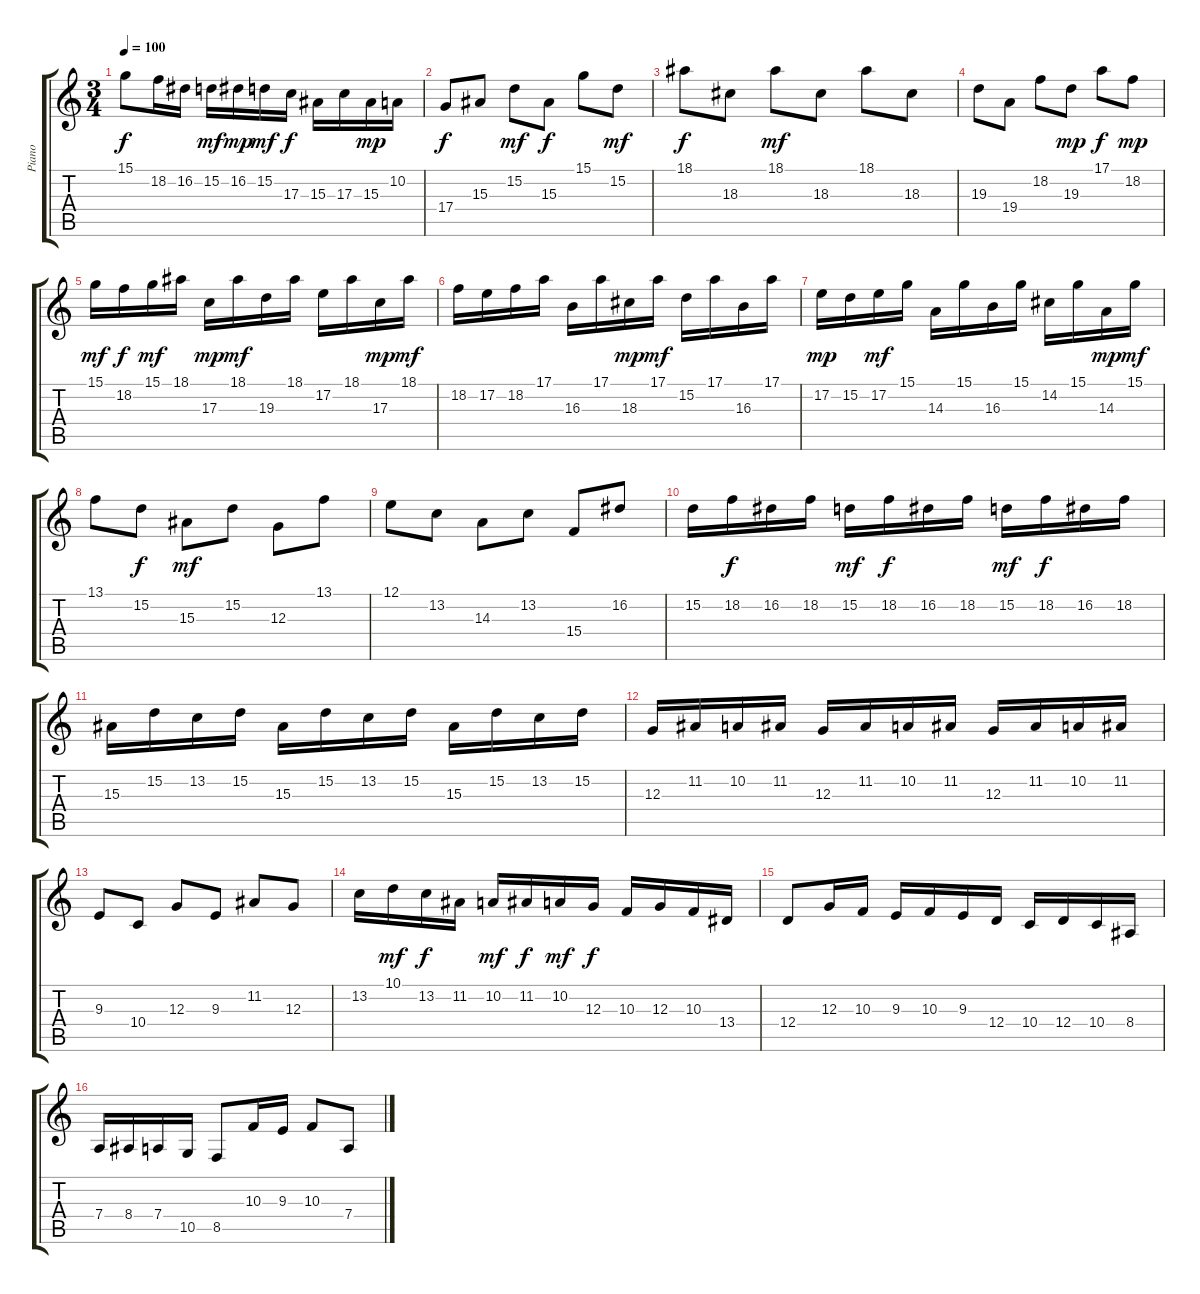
\track ("Piano" "Piano") {instrument acousticgrandpiano}
\staff {score tabs}
\tuning (E4 B3 G3 D3 A2 E2) {hide}
\ts (3 4)
\tempo 100
\clef g2
\ks c
15.1.8{dy f} 18.2.16 16.2.16 15.2.16{dy mf} 16.2.16{dy mp} 15.2.16{dy mf} 17.3.16{dy f} 15.3.16 17.3.16 15.3.16{dy mp} 10.2.16 |
17.4.8{dy f} 15.3.8 15.2.8{dy mf} 15.3.8{dy f} 15.1.8 15.2.8{dy mf} |
18.1.8{dy f} 18.3.8 18.1.8{dy mf} 18.3.8 18.1.8 18.3.8 |
19.3.8 19.4.8 18.2.8 19.3.8{dy mp} 17.1.8{dy f} 18.2.8{dy mp} |
15.1.16{dy mf} 18.2.16{dy f} 15.1.16{dy mf} 18.1.16 17.3.16{dy mp} 18.1.16{dy mf} 19.3.16 18.1.16 17.2.16 18.1.16 17.3.16{dy mp} 18.1.16{dy mf} |
18.2.16 17.2.16 18.2.16 17.1.16 16.3.16 17.1.16 18.3.16{dy mp} 17.1.16{dy mf} 15.2.16 17.1.16 16.3.16 17.1.16 |
17.2.16{dy mp} 15.2.16 17.2.16{dy mf} 15.1.16 14.3.16 15.1.16 16.3.16 15.1.16 14.2.16 15.1.16 14.3.16{dy mp} 15.1.16{dy mf} |
13.1.8 15.2.8{dy f} 15.3.8{dy mf} 15.2.8 12.3.8 13.1.8 |
12.1.8 13.2.8 14.3.8 13.2.8 15.4.8 16.2.8 |
15.2.16 18.2.16{dy f} 16.2.16 18.2.16 15.2.16{dy mf} 18.2.16{dy f} 16.2.16 18.2.16 15.2.16{dy mf} 18.2.16{dy f} 16.2.16 18.2.16 |
15.3.16 15.2.16 13.2.16 15.2.16 15.3.16 15.2.16 13.2.16 15.2.16 15.3.16 15.2.16 13.2.16 15.2.16 |
12.3.16 11.2.16 10.2.16 11.2.16 12.3.16 11.2.16 10.2.16 11.2.16 12.3.16 11.2.16 10.2.16 11.2.16 |
9.3.8 10.4.8 12.3.8 9.3.8 11.2.8 12.3.8 |
13.2.16 10.1.16{dy mf} 13.2.16{dy f} 11.2.16 10.2.16{dy mf} 11.2.16{dy f} 10.2.16{dy mf} 12.3.16{dy f} 10.3.16 12.3.16 10.3.16 13.4.16 |
12.4.8 12.3.16 10.3.16 9.3.16 10.3.16 9.3.16 12.4.16 10.4.16 12.4.16 10.4.16 8.4.16 |
7.4.16 8.4.16 7.4.16 10.5.16 8.5.8 10.3.16 9.3.16 10.3.8 7.4.8
